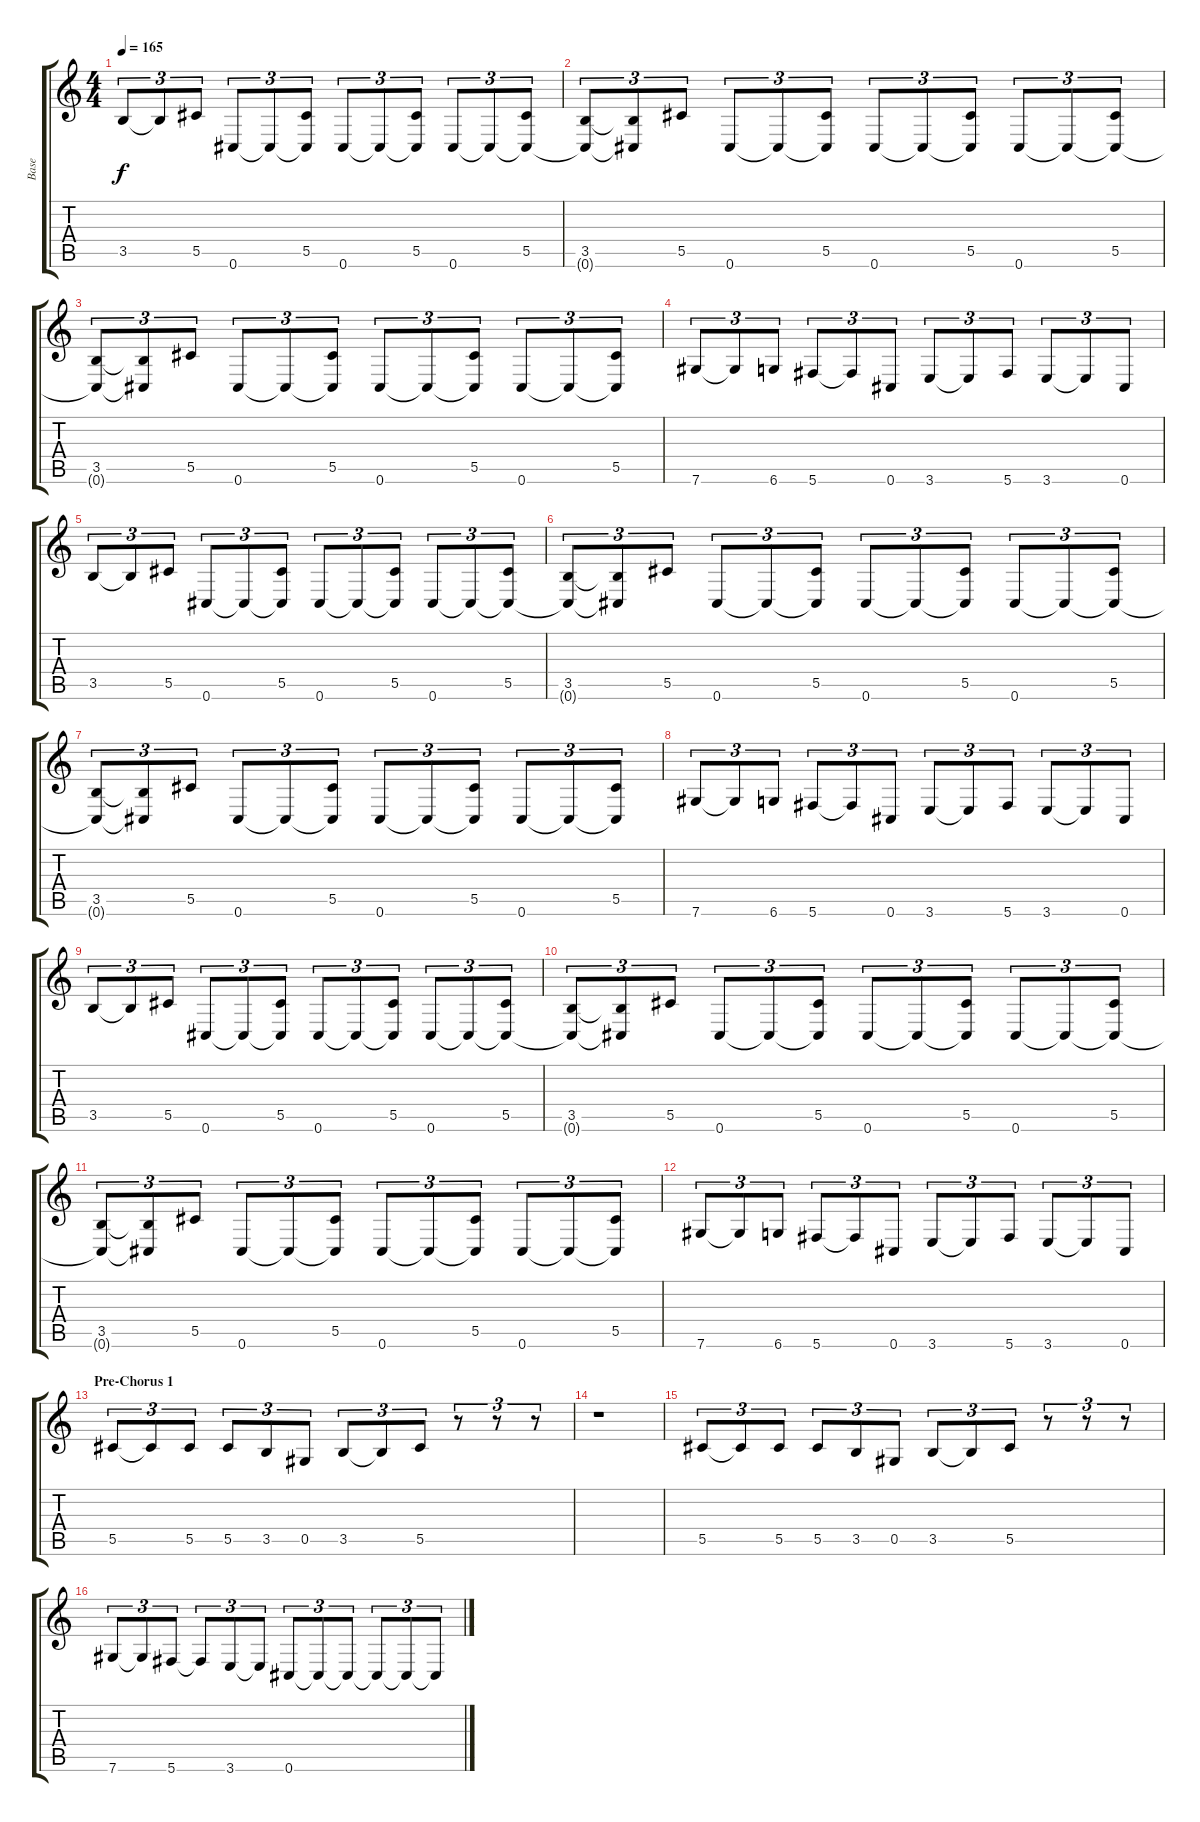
\track ("Base" "Base") {instrument electricbasspick}
\staff {score tabs}
\tuning (Eb4 Bb3 Gb3 Db3 Ab2 Db2) {hide}
\ts (4 4)
\tempo 165
\clef g2
\ks c
3.5.8{tu (3 2) dy f} 3.5{t}.8{tu (3 2)} 5.5.8{tu (3 2)} 0.6.8{tu (3 2)} 0.6{t}.8{tu (3 2)} (5.5 0.6{t}).8{tu (3 2)} 0.6.8{tu (3 2)} 0.6{t}.8{tu (3 2)} (5.5 0.6{t}).8{tu (3 2)} 0.6.8{tu (3 2)} 0.6{t}.8{tu (3 2)} (5.5 0.6{t}).8{tu (3 2)} |
(3.5 0.6{t}).8{tu (3 2)} (3.5{t} 0.6{t}).8{tu (3 2)} 5.5.8{tu (3 2)} 0.6.8{tu (3 2)} 0.6{t}.8{tu (3 2)} (5.5 0.6{t}).8{tu (3 2)} 0.6.8{tu (3 2)} 0.6{t}.8{tu (3 2)} (5.5 0.6{t}).8{tu (3 2)} 0.6.8{tu (3 2)} 0.6{t}.8{tu (3 2)} (5.5 0.6{t}).8{tu (3 2)} |
(3.5 0.6{t}).8{tu (3 2)} (3.5{t} 0.6{t}).8{tu (3 2)} 5.5.8{tu (3 2)} 0.6.8{tu (3 2)} 0.6{t}.8{tu (3 2)} (5.5 0.6{t}).8{tu (3 2)} 0.6.8{tu (3 2)} 0.6{t}.8{tu (3 2)} (5.5 0.6{t}).8{tu (3 2)} 0.6.8{tu (3 2)} 0.6{t}.8{tu (3 2)} (5.5 0.6{t}).8{tu (3 2)} |
7.6.8{tu (3 2)} 7.6{t}.8{tu (3 2)} 6.6.8{tu (3 2)} 5.6.8{tu (3 2)} 5.6{t}.8{tu (3 2)} 0.6.8{tu (3 2)} 3.6.8{tu (3 2)} 3.6{t}.8{tu (3 2)} 5.6.8{tu (3 2)} 3.6.8{tu (3 2)} 3.6{t}.8{tu (3 2)} 0.6.8{tu (3 2)} |
3.5.8{tu (3 2)} 3.5{t}.8{tu (3 2)} 5.5.8{tu (3 2)} 0.6.8{tu (3 2)} 0.6{t}.8{tu (3 2)} (5.5 0.6{t}).8{tu (3 2)} 0.6.8{tu (3 2)} 0.6{t}.8{tu (3 2)} (5.5 0.6{t}).8{tu (3 2)} 0.6.8{tu (3 2)} 0.6{t}.8{tu (3 2)} (5.5 0.6{t}).8{tu (3 2)} |
(3.5 0.6{t}).8{tu (3 2)} (3.5{t} 0.6{t}).8{tu (3 2)} 5.5.8{tu (3 2)} 0.6.8{tu (3 2)} 0.6{t}.8{tu (3 2)} (5.5 0.6{t}).8{tu (3 2)} 0.6.8{tu (3 2)} 0.6{t}.8{tu (3 2)} (5.5 0.6{t}).8{tu (3 2)} 0.6.8{tu (3 2)} 0.6{t}.8{tu (3 2)} (5.5 0.6{t}).8{tu (3 2)} |
(3.5 0.6{t}).8{tu (3 2)} (3.5{t} 0.6{t}).8{tu (3 2)} 5.5.8{tu (3 2)} 0.6.8{tu (3 2)} 0.6{t}.8{tu (3 2)} (5.5 0.6{t}).8{tu (3 2)} 0.6.8{tu (3 2)} 0.6{t}.8{tu (3 2)} (5.5 0.6{t}).8{tu (3 2)} 0.6.8{tu (3 2)} 0.6{t}.8{tu (3 2)} (5.5 0.6{t}).8{tu (3 2)} |
7.6.8{tu (3 2)} 7.6{t}.8{tu (3 2)} 6.6.8{tu (3 2)} 5.6.8{tu (3 2)} 5.6{t}.8{tu (3 2)} 0.6.8{tu (3 2)} 3.6.8{tu (3 2)} 3.6{t}.8{tu (3 2)} 5.6.8{tu (3 2)} 3.6.8{tu (3 2)} 3.6{t}.8{tu (3 2)} 0.6.8{tu (3 2)} |
3.5.8{tu (3 2)} 3.5{t}.8{tu (3 2)} 5.5.8{tu (3 2)} 0.6.8{tu (3 2)} 0.6{t}.8{tu (3 2)} (5.5 0.6{t}).8{tu (3 2)} 0.6.8{tu (3 2)} 0.6{t}.8{tu (3 2)} (5.5 0.6{t}).8{tu (3 2)} 0.6.8{tu (3 2)} 0.6{t}.8{tu (3 2)} (5.5 0.6{t}).8{tu (3 2)} |
(3.5 0.6{t}).8{tu (3 2)} (3.5{t} 0.6{t}).8{tu (3 2)} 5.5.8{tu (3 2)} 0.6.8{tu (3 2)} 0.6{t}.8{tu (3 2)} (5.5 0.6{t}).8{tu (3 2)} 0.6.8{tu (3 2)} 0.6{t}.8{tu (3 2)} (5.5 0.6{t}).8{tu (3 2)} 0.6.8{tu (3 2)} 0.6{t}.8{tu (3 2)} (5.5 0.6{t}).8{tu (3 2)} |
(3.5 0.6{t}).8{tu (3 2)} (3.5{t} 0.6{t}).8{tu (3 2)} 5.5.8{tu (3 2)} 0.6.8{tu (3 2)} 0.6{t}.8{tu (3 2)} (5.5 0.6{t}).8{tu (3 2)} 0.6.8{tu (3 2)} 0.6{t}.8{tu (3 2)} (5.5 0.6{t}).8{tu (3 2)} 0.6.8{tu (3 2)} 0.6{t}.8{tu (3 2)} (5.5 0.6{t}).8{tu (3 2)} |
7.6.8{tu (3 2)} 7.6{t}.8{tu (3 2)} 6.6.8{tu (3 2)} 5.6.8{tu (3 2)} 5.6{t}.8{tu (3 2)} 0.6.8{tu (3 2)} 3.6.8{tu (3 2)} 3.6{t}.8{tu (3 2)} 5.6.8{tu (3 2)} 3.6.8{tu (3 2)} 3.6{t}.8{tu (3 2)} 0.6.8{tu (3 2)} |
\section ("" "Pre-Chorus 1")
5.5.8{tu (3 2)} 5.5{t}.8{tu (3 2)} 5.5.8{tu (3 2)} 5.5.8{tu (3 2)} 3.5.8{tu (3 2)} 0.5.8{tu (3 2)} 3.5.8{tu (3 2)} 3.5{t}.8{tu (3 2)} 5.5.8{tu (3 2)} r.8{tu (3 2)} r.8{tu (3 2)} r.8{tu (3 2)} |
r.1 |
5.5.8{tu (3 2)} 5.5{t}.8{tu (3 2)} 5.5.8{tu (3 2)} 5.5.8{tu (3 2)} 3.5.8{tu (3 2)} 0.5.8{tu (3 2)} 3.5.8{tu (3 2)} 3.5{t}.8{tu (3 2)} 5.5.8{tu (3 2)} r.8{tu (3 2)} r.8{tu (3 2)} r.8{tu (3 2)} |
7.6.8{tu (3 2)} 7.6{t}.8{tu (3 2)} 5.6.8{tu (3 2)} 5.6{t}.8{tu (3 2)} 3.6.8{tu (3 2)} 3.6{t}.8{tu (3 2)} 0.6.8{tu (3 2)} 0.6{t}.8{tu (3 2)} 0.6{t}.8{tu (3 2)} 0.6{t}.8{tu (3 2)} 0.6{t}.8{tu (3 2)} 0.6{t}.8{tu (3 2)}
